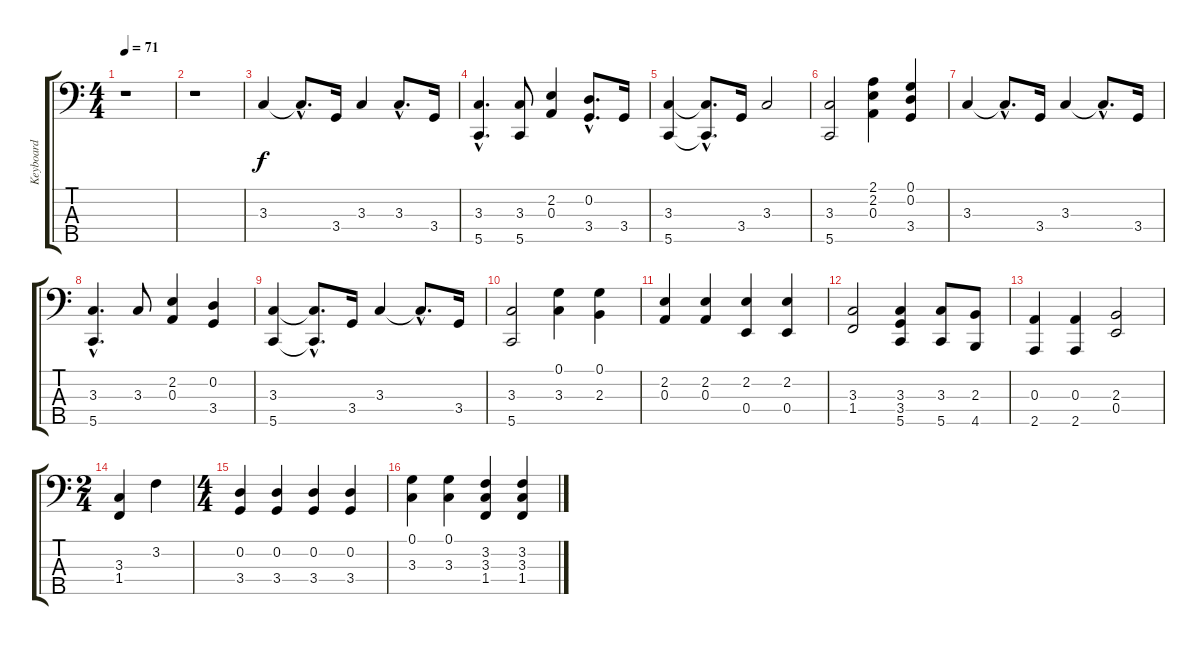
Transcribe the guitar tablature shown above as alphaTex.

\track ("Keyboard" "Keyboard") {instrument synthstrings1}
\staff {score tabs}
\tuning (G3 D3 A2 E2 G1) {hide}
\ts (4 4)
\tempo 71
\clef f4
\ks c
r.1{dy f} |
r.1 |
3.3.4 3.3{hac t}.8{d} 3.4.16 3.3.4 3.3{hac}.8{d} 3.4.16 |
(3.3{hac} 5.5{hac}).4{d} (3.3 5.5).8 (2.2 0.3).4 (0.2{hac} 3.4{hac}).8{d} 3.4.16 |
(3.3 5.5).4 (3.3{hac t} 5.5{hac t}).8{d} 3.4.16 3.3.2 |
(3.3 5.5).2 (2.1 2.2 0.3).4 (0.1 0.2 3.4).4 |
3.3.4 3.3{hac t}.8{d} 3.4.16 3.3.4 3.3{hac t}.8{d} 3.4.16 |
(3.3{hac} 5.5{hac}).4{d} 3.3.8 (2.2 0.3).4 (0.2 3.4).4 |
(3.3 5.5).4 (3.3{hac t} 5.5{hac t}).8{d} 3.4.16 3.3.4 3.3{hac t}.8{d} 3.4.16 |
(3.3 5.5).2 (0.1 3.3).4 (0.1 2.3).4 |
(2.2 0.3).4 (2.2 0.3).4 (2.2 0.4).4 (2.2 0.4).4 |
(3.3 1.4).2 (3.3 3.4 5.5).4 (3.3 5.5).8 (2.3 4.5).8 |
(0.3 2.5).4 (0.3 2.5).4 (2.3 0.4).2 |
\ts (2 4)
(3.3 1.4).4 3.2.4 |
\ts (4 4)
(0.2 3.4).4 (0.2 3.4).4 (0.2 3.4).4 (0.2 3.4).4 |
(0.1 3.3).4 (0.1 3.3).4 (3.2 3.3 1.4).4 (3.2 3.3 1.4).4
